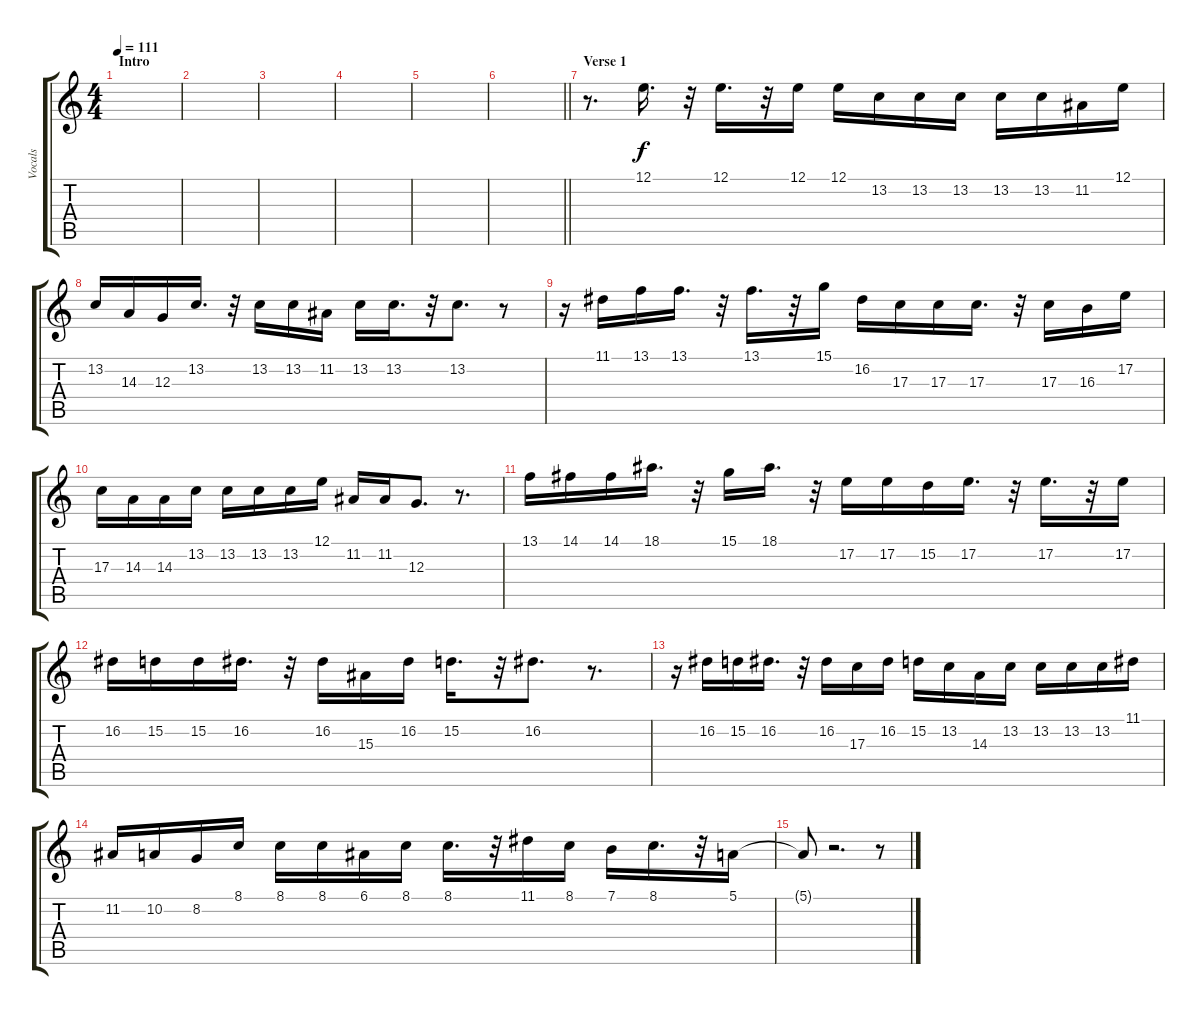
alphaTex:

\track ("Vocals" "Vocals") {instrument altosax}
\staff {score tabs}
\tuning (E4 B3 G3 D3 A2 E2) {hide}
\ts (4 4)
\section ("" "Intro")
\tempo 111
\clef g2
\ks c
|
|
|
|
|
\barLineRight lightlight
|
\section ("" "Verse 1")
r.8{d} 12.1.16{d} r.32 12.1.16{d} r.32 12.1.16 12.1.16 13.2.16 13.2.16 13.2.16 13.2.16 13.2.16 11.2.16 12.1.16 |
13.2.16 14.3.16 12.3.16 13.2.16{d} r.32 13.2.16 13.2.16 11.2.16 13.2.16 13.2.16{d} r.32 13.2.8{d} r.8 |
r.16 11.1.16 13.1.16 13.1.16{d} r.32 13.1.16{d} r.32 15.1.16 16.2.16 17.3.16 17.3.16 17.3.16{d} r.32 17.3.16 16.3.16 17.2.16 |
17.3.16 14.3.16 14.3.16 13.2.16 13.2.16 13.2.16 13.2.16 12.1.16 11.2.16 11.2.16 12.3.8{d} r.8{d} |
13.1.16 14.1.16 14.1.16 18.1.16{d} r.32 15.1.16 18.1.16{d} r.32 17.2.16 17.2.16 15.2.16 17.2.16{d} r.32 17.2.16{d} r.32 17.2.16 |
16.2.16 15.2.16 15.2.16 16.2.16{d} r.32 16.2.16 15.3.16 16.2.16 15.2.16{d} r.32 16.2.8{d} r.8{d} |
r.16 16.2.16 15.2.16 16.2.16{d} r.32 16.2.16 17.3.16 16.2.16 15.2.16 13.2.16 14.3.16 13.2.16 13.2.16 13.2.16 13.2.16 11.1.16 |
11.2.16 10.2.16 8.2.16 8.1.16 8.1.16 8.1.16 6.1.16 8.1.16 8.1.16{d} r.32 11.1.16 8.1.16 7.1.16 8.1.16{d} r.32 5.1.16 |
5.1{t}.8{dy f} r.2{d} r.8
